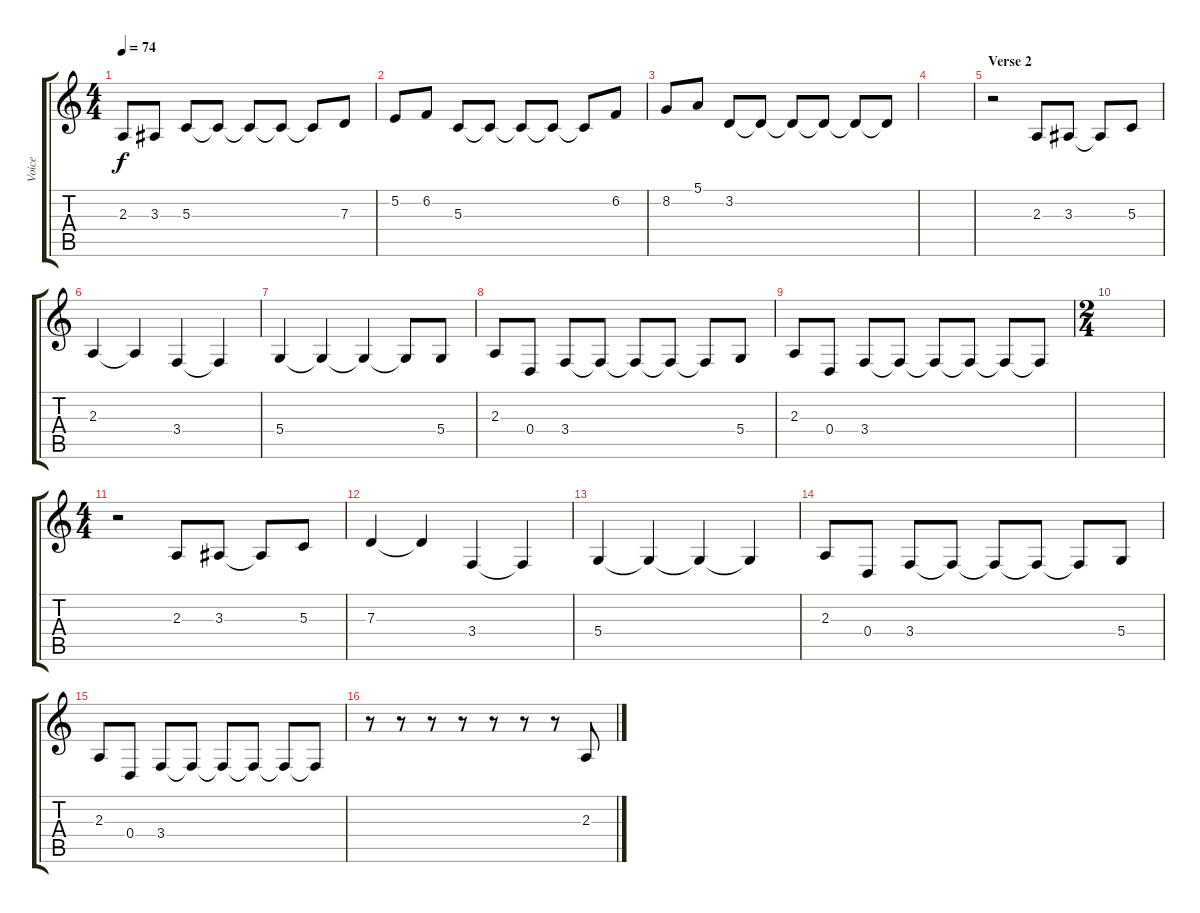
\track ("Voice" "Voice") {instrument clarinet}
\staff {score tabs}
\tuning (E4 B3 G3 D3 A2 E2) {hide}
\ts (4 4)
\tempo 74
\clef g2
\ks c
2.3.8{dy f} 3.3.8 5.3.8 5.3{t}.8 5.3{t}.8 5.3{t}.8 5.3{t}.8 7.3.8 |
5.2.8 6.2.8 5.3.8 5.3{t}.8 5.3{t}.8 5.3{t}.8 5.3{t}.8 6.2.8 |
8.2.8 5.1.8 3.2.8 3.2{t}.8 3.2{t}.8 3.2{t}.8 3.2{t}.8 3.2{t}.8 |
|
\section ("" "Verse 2")
r.2 2.3.8 3.3.8 3.3{t}.8 5.3.8 |
2.3.4 2.3{t}.4 3.4.4 3.4{t}.4 |
5.4.4 5.4{t}.4 5.4{t}.4 5.4{t}.8 5.4.8 |
2.3.8 0.4.8 3.4.8 3.4{t}.8 3.4{t}.8 3.4{t}.8 3.4{t}.8 5.4.8 |
2.3.8 0.4.8 3.4.8 3.4{t}.8 3.4{t}.8 3.4{t}.8 3.4{t}.8 3.4{t}.8 |
\ts (2 4)
|
\ts (4 4)
r.2 2.3.8 3.3.8 3.3{t}.8 5.3.8 |
7.3.4 7.3{t}.4 3.4.4 3.4{t}.4 |
5.4.4 5.4{t}.4 5.4{t}.4 5.4{t}.4 |
2.3.8 0.4.8 3.4.8 3.4{t}.8 3.4{t}.8 3.4{t}.8 3.4{t}.8 5.4.8 |
2.3.8 0.4.8 3.4.8 3.4{t}.8 3.4{t}.8 3.4{t}.8 3.4{t}.8 3.4{t}.8 |
r.8 r.8 r.8 r.8 r.8 r.8 r.8 2.3.8
